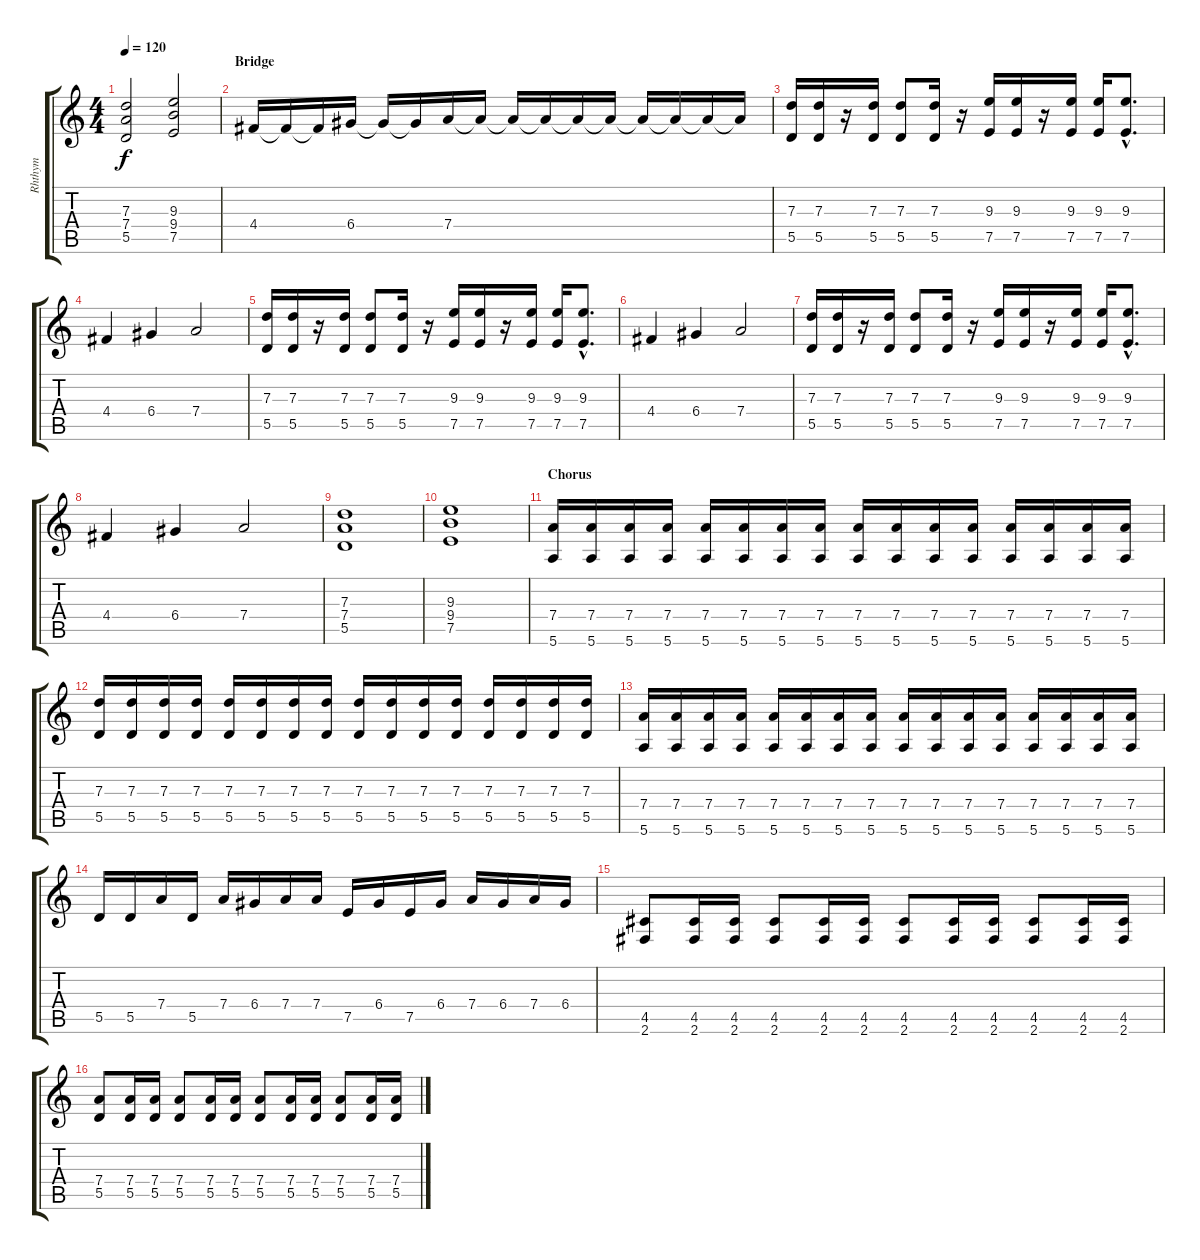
\track ("Rhthym" "Rhthym") {instrument distortionguitar}
\staff {score tabs}
\tuning (E4 B3 G3 D3 A2 E2) {hide}
\ts (4 4)
\tempo 120
\clef g2
\ks c
(7.3 7.4 5.5).2{dy f} (9.3 9.4 7.5).2 |
\section ("" "Bridge")
4.4.16 4.4{t}.16 4.4{t}.16 6.4.16 6.4{t}.16 6.4{t}.16 7.4.16 7.4{t}.16 7.4{t}.16 7.4{t}.16 7.4{t}.16 7.4{t}.16 7.4{t}.16 7.4{t}.16 7.4{t}.16 7.4{t}.16 |
(7.3 5.5).16 (7.3 5.5).16 r.16 (7.3 5.5).16 (7.3 5.5).8 (7.3 5.5).16 r.16 (9.3 7.5).16 (9.3 7.5).16 r.16 (9.3 7.5).16 (9.3 7.5).16 (9.3{hac} 7.5{hac}).8{d} |
4.4.4 6.4.4 7.4.2 |
(7.3 5.5).16 (7.3 5.5).16 r.16 (7.3 5.5).16 (7.3 5.5).8 (7.3 5.5).16 r.16 (9.3 7.5).16 (9.3 7.5).16 r.16 (9.3 7.5).16 (9.3 7.5).16 (9.3{hac} 7.5{hac}).8{d} |
4.4.4 6.4.4 7.4.2 |
(7.3 5.5).16 (7.3 5.5).16 r.16 (7.3 5.5).16 (7.3 5.5).8 (7.3 5.5).16 r.16 (9.3 7.5).16 (9.3 7.5).16 r.16 (9.3 7.5).16 (9.3 7.5).16 (9.3{hac} 7.5{hac}).8{d} |
4.4.4 6.4.4 7.4.2 |
(7.3 7.4 5.5).1 |
(9.3 9.4 7.5).1 |
\section ("" "Chorus")
(7.4 5.6).16 (7.4 5.6).16 (7.4 5.6).16 (7.4 5.6).16 (7.4 5.6).16 (7.4 5.6).16 (7.4 5.6).16 (7.4 5.6).16 (7.4 5.6).16 (7.4 5.6).16 (7.4 5.6).16 (7.4 5.6).16 (7.4 5.6).16 (7.4 5.6).16 (7.4 5.6).16 (7.4 5.6).16 |
(7.3 5.5).16 (7.3 5.5).16 (7.3 5.5).16 (7.3 5.5).16 (7.3 5.5).16 (7.3 5.5).16 (7.3 5.5).16 (7.3 5.5).16 (7.3 5.5).16 (7.3 5.5).16 (7.3 5.5).16 (7.3 5.5).16 (7.3 5.5).16 (7.3 5.5).16 (7.3 5.5).16 (7.3 5.5).16 |
(7.4 5.6).16 (7.4 5.6).16 (7.4 5.6).16 (7.4 5.6).16 (7.4 5.6).16 (7.4 5.6).16 (7.4 5.6).16 (7.4 5.6).16 (7.4 5.6).16 (7.4 5.6).16 (7.4 5.6).16 (7.4 5.6).16 (7.4 5.6).16 (7.4 5.6).16 (7.4 5.6).16 (7.4 5.6).16 |
5.5.16 5.5.16 7.4.16 5.5.16 7.4.16 6.4.16 7.4.16 7.4.16 7.5.16 6.4.16 7.5.16 6.4.16 7.4.16 6.4.16 7.4.16 6.4.16 |
(4.5 2.6).8 (4.5 2.6).16 (4.5 2.6).16 (4.5 2.6).8 (4.5 2.6).16 (4.5 2.6).16 (4.5 2.6).8 (4.5 2.6).16 (4.5 2.6).16 (4.5 2.6).8 (4.5 2.6).16 (4.5 2.6).16 |
(7.4 5.5).8 (7.4 5.5).16 (7.4 5.5).16 (7.4 5.5).8 (7.4 5.5).16 (7.4 5.5).16 (7.4 5.5).8 (7.4 5.5).16 (7.4 5.5).16 (7.4 5.5).8 (7.4 5.5).16 (7.4 5.5).16
